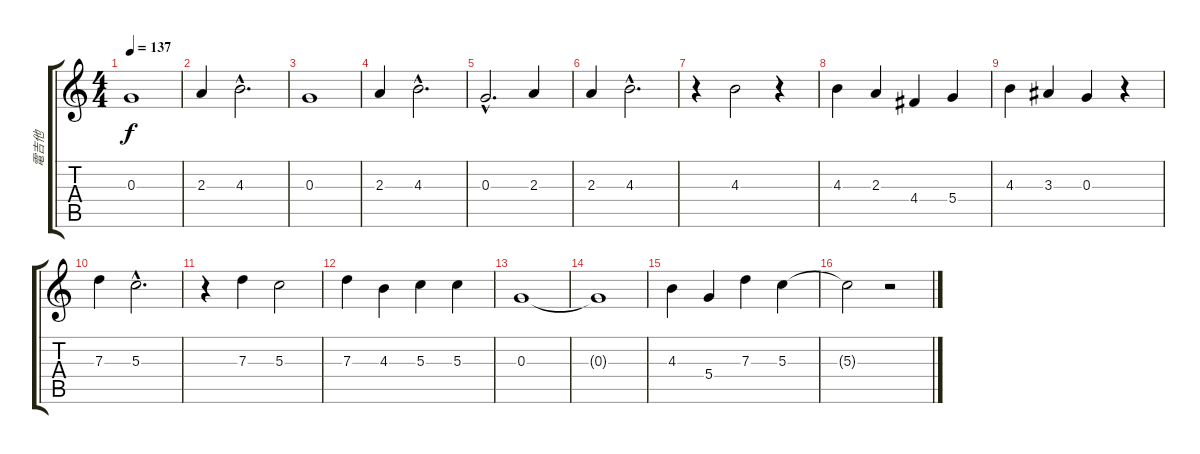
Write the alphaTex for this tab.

\track ("電吉他" "電吉他") {instrument overdrivenguitar}
\staff {score tabs}
\tuning (E4 B3 G3 D3 A2 E2) {hide}
\ts (4 4)
\tempo 137
\clef g2
\ks c
0.3.1{dy f} |
2.3.4 4.3{hac}.2{d} |
0.3.1 |
2.3.4 4.3{hac}.2{d} |
0.3{hac}.2{d} 2.3.4 |
2.3.4 4.3{hac}.2{d} |
r.4 4.3.2 r.4 |
4.3.4 2.3.4 4.4.4 5.4.4 |
4.3.4 3.3.4 0.3.4 r.4 |
7.3.4 5.3{hac}.2{d} |
r.4 7.3.4 5.3.2 |
7.3.4 4.3.4 5.3.4 5.3.4 |
0.3.1 |
0.3{t}.1 |
4.3.4 5.4.4 7.3.4 5.3.4 |
5.3{t}.2 r.2
